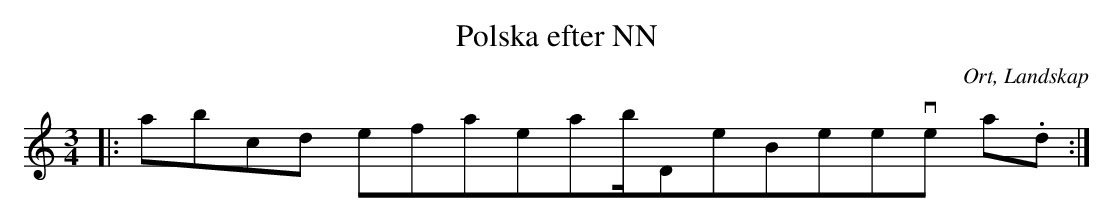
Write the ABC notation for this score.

X:1
T:Polska efter NN
O:Ort, Landskap
M:3/4
L:1/8
K:C
|: abcd /Users/fiolastenab/Desktop/Beethovens 10-a.mid:|
